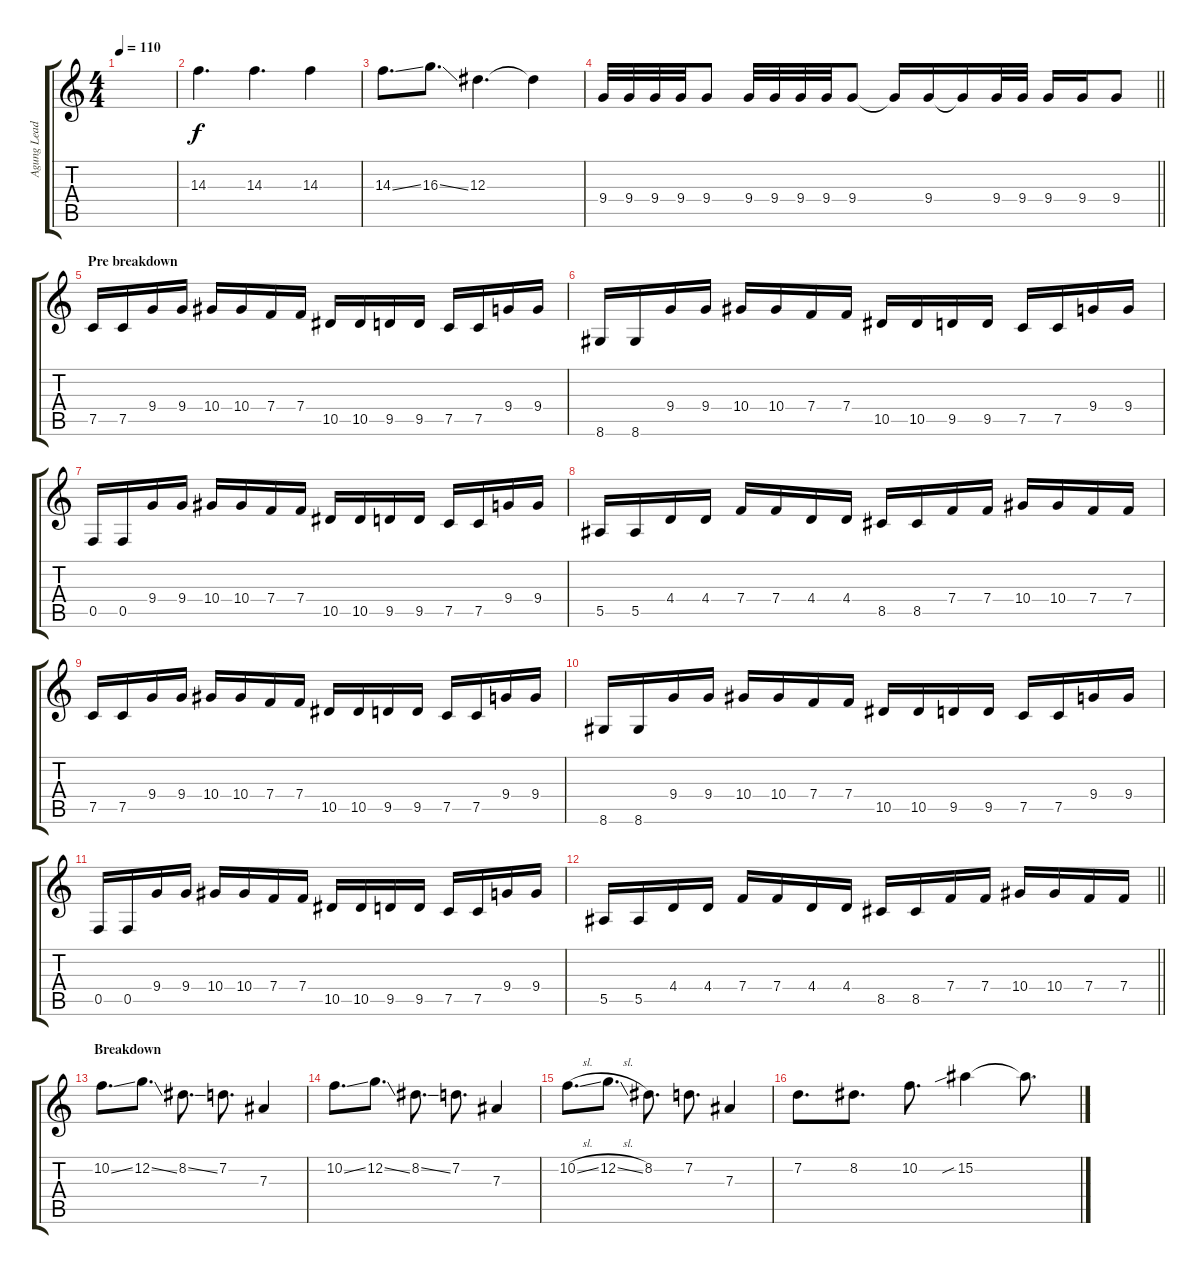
\track ("Agung Lead" "Agung Lead") {instrument overdrivenguitar}
\staff {score tabs}
\tuning (C4 G3 Eb3 Bb2 F2 C2) {hide}
\ts (4 4)
\tempo 110
\clef g2
\ks c
|
14.3.4{d} 14.3.4{d} 14.3.4 |
14.3{ss}.8{d} 16.3{ss}.8{d} 12.3.4{d} 12.3{t}.4 |
\barLineRight lightlight
9.4.32 9.4.32 9.4.32 9.4.32 9.4.8 9.4.32 9.4.32 9.4.32 9.4.32 9.4.8 9.4{t}.16 9.4.16 9.4{t}.16 9.4.32 9.4.32 9.4.16 9.4.16 9.4.8 |
\section ("" "Pre breakdown")
7.5.16 7.5.16 9.4.16 9.4.16 10.4.16 10.4.16 7.4.16 7.4.16 10.5.16 10.5.16 9.5.16 9.5.16 7.5.16 7.5.16 9.4.16 9.4.16 |
8.6.16 8.6.16 9.4.16 9.4.16 10.4.16 10.4.16 7.4.16 7.4.16 10.5.16 10.5.16 9.5.16 9.5.16 7.5.16 7.5.16 9.4.16 9.4.16 |
0.5.16 0.5.16 9.4.16 9.4.16 10.4.16 10.4.16 7.4.16 7.4.16 10.5.16 10.5.16 9.5.16 9.5.16 7.5.16 7.5.16 9.4.16 9.4.16 |
5.5.16 5.5.16 4.4.16 4.4.16 7.4.16 7.4.16 4.4.16 4.4.16 8.5.16 8.5.16 7.4.16 7.4.16 10.4.16 10.4.16 7.4.16 7.4.16 |
7.5.16 7.5.16 9.4.16 9.4.16 10.4.16 10.4.16 7.4.16 7.4.16 10.5.16 10.5.16 9.5.16 9.5.16 7.5.16 7.5.16 9.4.16 9.4.16 |
8.6.16 8.6.16 9.4.16 9.4.16 10.4.16 10.4.16 7.4.16 7.4.16 10.5.16 10.5.16 9.5.16 9.5.16 7.5.16 7.5.16 9.4.16 9.4.16 |
0.5.16 0.5.16 9.4.16 9.4.16 10.4.16 10.4.16 7.4.16 7.4.16 10.5.16 10.5.16 9.5.16 9.5.16 7.5.16 7.5.16 9.4.16 9.4.16 |
\barLineRight lightlight
5.5.16 5.5.16 4.4.16 4.4.16 7.4.16 7.4.16 4.4.16 4.4.16 8.5.16 8.5.16 7.4.16 7.4.16 10.4.16 10.4.16 7.4.16 7.4.16 |
\section ("" "Breakdown")
10.2{ss}.8{d} 12.2{ss}.8{d} 8.2{ss}.8{d} 7.2.8{d} 7.3.4 |
10.2{ss}.8{d} 12.2{ss}.8{d} 8.2{ss}.8{d} 7.2.8{d} 7.3.4 |
10.2{sl}.8{d} 12.2{sl}.8{d} 8.2.8{d} 7.2.8{d} 7.3.4 |
7.2.8{d} 8.2.8{d} 10.2.8{d} 15.2{sib}.4 15.2{t}.8{d}
